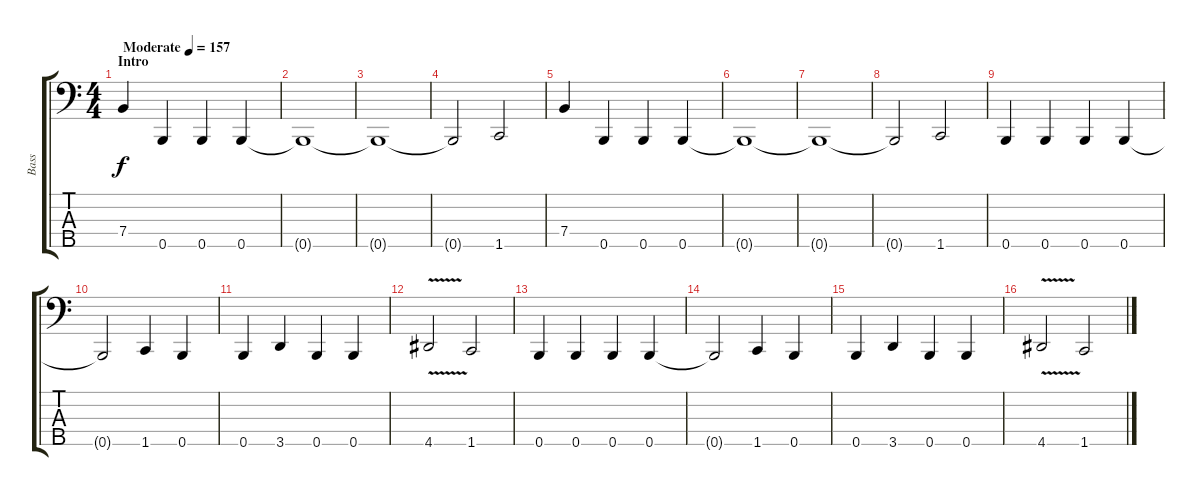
\track ("Bass" "Bass") {instrument electricbasspick}
\staff {score tabs}
\tuning (G2 D2 A1 E1 B0) {hide}
\ts (4 4)
\section ("" "Intro")
\tempo (157 "Moderate")
\clef f4
\ks c
7.4.4{dy f instrument electricbasspick} 0.5.4 0.5.4 0.5.4 |
0.5{t}.1 |
0.5{t}.1 |
0.5{t}.2 1.5.2 |
7.4.4 0.5.4 0.5.4 0.5.4 |
0.5{t}.1 |
0.5{t}.1 |
0.5{t}.2 1.5.2 |
0.5.4 0.5.4 0.5.4 0.5.4 |
0.5{t}.2 1.5.4 0.5.4 |
0.5.4 3.5.4 0.5.4 0.5.4 |
4.5{v}.2 1.5.2 |
0.5.4 0.5.4 0.5.4 0.5.4 |
0.5{t}.2 1.5.4 0.5.4 |
0.5.4 3.5.4 0.5.4 0.5.4 |
4.5{v}.2 1.5.2
